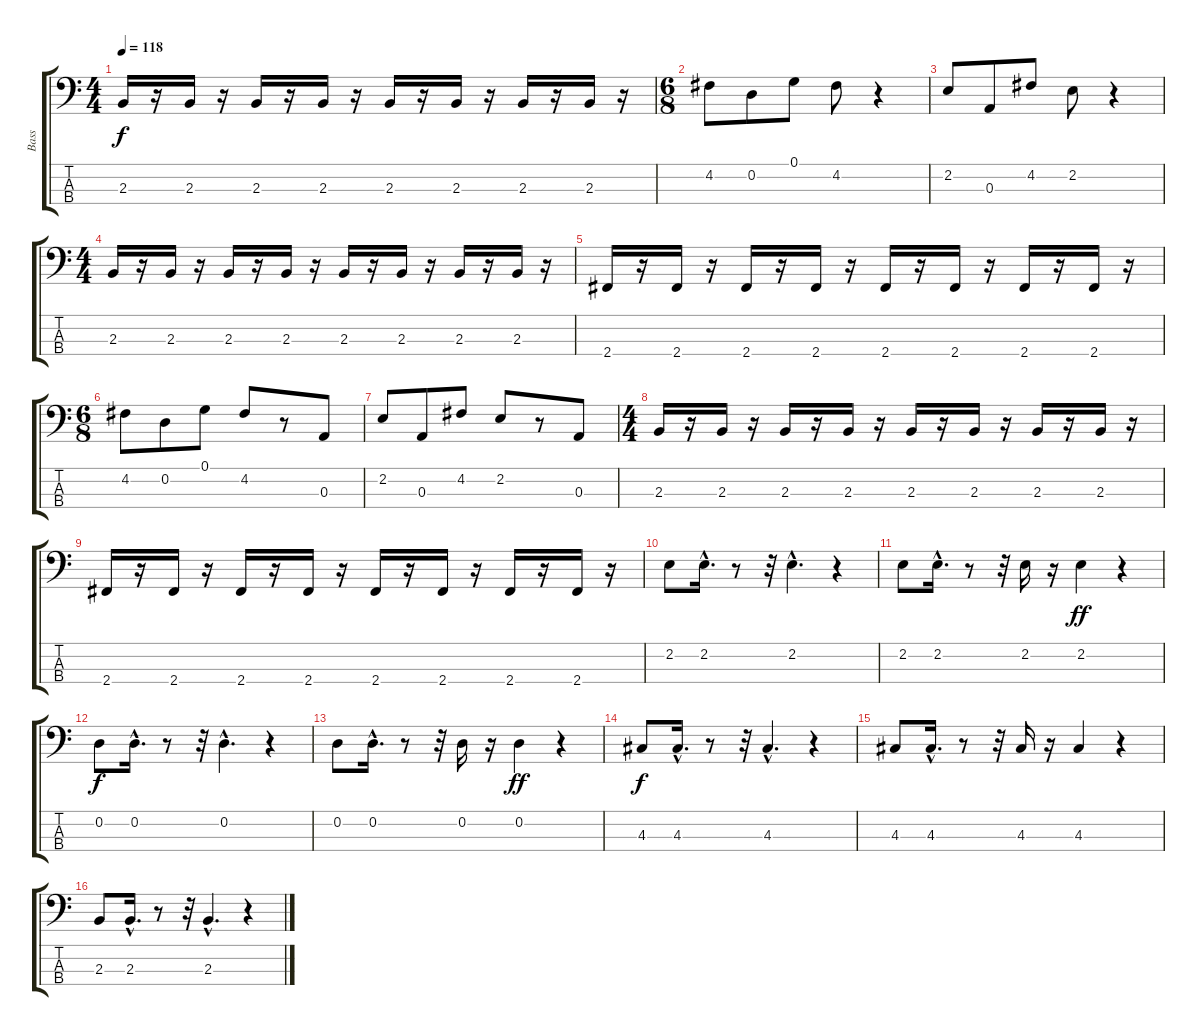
\track ("Bass" "Bass") {instrument electricbassfinger}
\staff {score tabs}
\tuning (G2 D2 A1 E1) {hide}
\ts (4 4)
\tempo 118
\clef f4
\ks c
2.3.16{dy f} r.16 2.3.16 r.16 2.3.16 r.16 2.3.16 r.16 2.3.16 r.16 2.3.16 r.16 2.3.16 r.16 2.3.16 r.16 |
\ts (6 8)
4.2.8 0.2.8 0.1.8 4.2.8 r.4 |
2.2.8 0.3.8 4.2.8 2.2.8 r.4 |
\ts (4 4)
2.3.16 r.16 2.3.16 r.16 2.3.16 r.16 2.3.16 r.16 2.3.16 r.16 2.3.16 r.16 2.3.16 r.16 2.3.16 r.16 |
2.4.16 r.16 2.4.16 r.16 2.4.16 r.16 2.4.16 r.16 2.4.16 r.16 2.4.16 r.16 2.4.16 r.16 2.4.16 r.16 |
\ts (6 8)
4.2.8 0.2.8 0.1.8 4.2.8 r.8 0.3.8 |
2.2.8 0.3.8 4.2.8 2.2.8 r.8 0.3.8 |
\ts (4 4)
2.3.16 r.16 2.3.16 r.16 2.3.16 r.16 2.3.16 r.16 2.3.16 r.16 2.3.16 r.16 2.3.16 r.16 2.3.16 r.16 |
2.4.16 r.16 2.4.16 r.16 2.4.16 r.16 2.4.16 r.16 2.4.16 r.16 2.4.16 r.16 2.4.16 r.16 2.4.16 r.16 |
2.2.8 2.2{hac}.16{d} r.8 r.32 2.2{hac}.4{d} r.4 |
2.2.8 2.2{hac}.16{d} r.8 r.32 2.2.16 r.16 2.2.4{dy ff} r.4 |
0.2.8{dy f} 0.2{hac}.16{d} r.8 r.32 0.2{hac}.4{d} r.4 |
0.2.8 0.2{hac}.16{d} r.8 r.32 0.2.16 r.16 0.2.4{dy ff} r.4 |
4.3.8{dy f} 4.3{hac}.16{d} r.8 r.32 4.3{hac}.4{d} r.4 |
4.3.8 4.3{hac}.16{d} r.8 r.32 4.3.16 r.16 4.3.4 r.4 |
2.3.8 2.3{hac}.16{d} r.8 r.32 2.3{hac}.4{d} r.4
